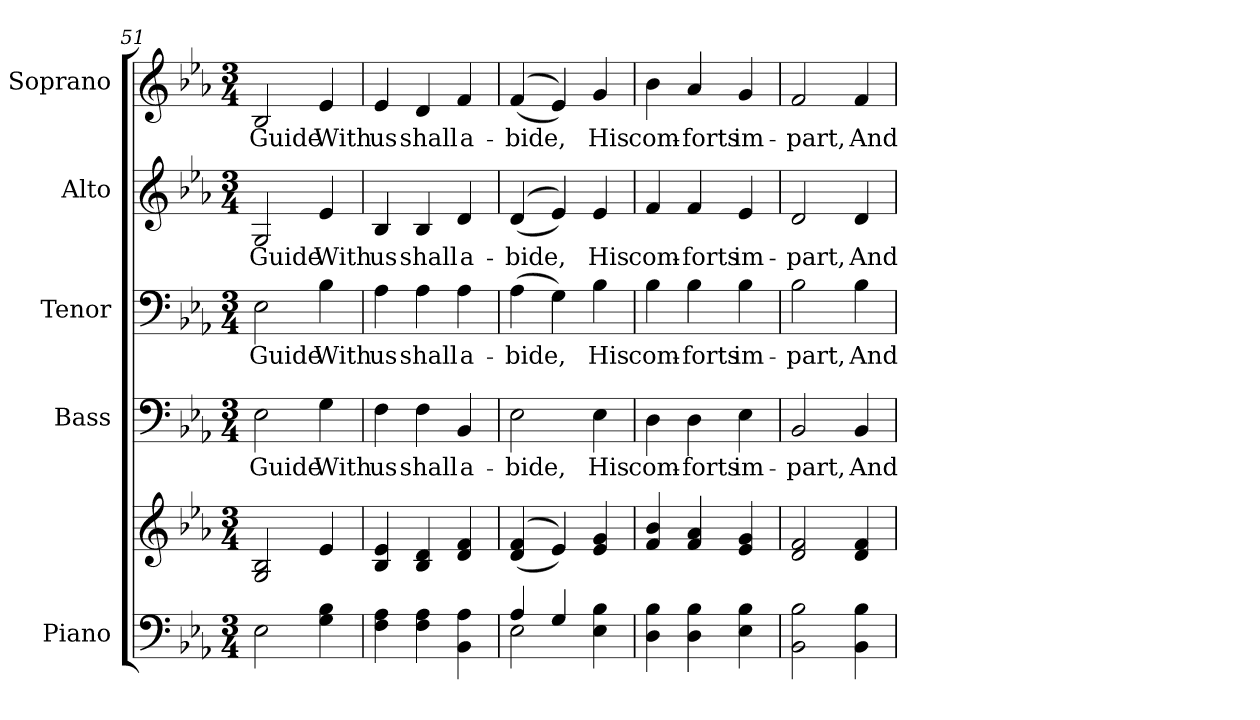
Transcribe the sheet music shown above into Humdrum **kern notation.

**kern	**kern	**kern	**text	**kern	**text	**kern	**text	**kern	**text
*part5	*part5	*part4	*part4	*part3	*part3	*part2	*part2	*part1	*part1
*staff6	*staff5	*staff4	*staff4	*staff3	*staff3	*staff2	*staff2	*staff1	*staff1
*I"Piano	*	*I"Bass	*	*I"Tenor	*	*I"Alto	*	*I"Soprano	*
*I'Pno.	*	*I'B.	*	*I'T.	*	*I'A.	*	*I'S.	*
!!LO:PB:g=z
*clefF4	*clefG2	*clefF4	*	*clefF4	*	*clefG2	*	*clefG2	*
*k[b-e-a-]	*k[b-e-a-]	*k[b-e-a-]	*	*k[b-e-a-]	*	*k[b-e-a-]	*	*k[b-e-a-]	*
*E-:	*E-:	*E-:	*	*E-:	*	*E-:	*	*E-:	*
*M3/4	*M3/4	*M3/4	*	*M3/4	*	*M3/4	*	*M3/4	*
=51	=51	=51	=51	=51	=51	=51	=51	=51	=51
!	!	!	!LO:LY:b:color=#000000	!	!	!	!	!	!
!	!	!	!	!	!LO:LY:b:color=#000000	!	!	!	!
!	!	!	!	!	!	!	!LO:LY:b:color=#000000	!	!
!	!	!	!	!	!	!	!	!	!LO:LY:b:color=#000000
2E-i\	2Gi/ 2B-i	2E-i\	Guide	2E-i\	Guide	2Gi/	Guide	2B-i/	Guide
!	!	!	!LO:LY:b:color=#000000	!	!	!	!	!	!
!	!	!	!	!	!LO:LY:b:color=#000000	!	!	!	!
!	!	!	!	!	!	!	!LO:LY:b:color=#000000	!	!
!	!	!	!	!	!	!	!	!	!LO:LY:b:color=#000000
4Gi\ 4B-i	4e-i/	4Gi\	With	4B-i\	With	4e-i/	With	4e-i/	With
=52	=52	=52	=52	=52	=52	=52	=52	=52	=52
!	!	!	!LO:LY:b:color=#000000	!	!	!	!	!	!
!	!	!	!	!	!LO:LY:b:color=#000000	!	!	!	!
!	!	!	!	!	!	!	!LO:LY:b:color=#000000	!	!
!	!	!	!	!	!	!	!	!	!LO:LY:b:color=#000000
4Fi\ 4A-i	4B-i/ 4e-i	4Fi\	us	4A-i\	us	4B-i/	us	4e-i/	us
!	!	!	!LO:LY:b:color=#000000	!	!	!	!	!	!
!	!	!	!	!	!LO:LY:b:color=#000000	!	!	!	!
!	!	!	!	!	!	!	!LO:LY:b:color=#000000	!	!
!	!	!	!	!	!	!	!	!	!LO:LY:b:color=#000000
4Fi\ 4A-i	4B-i/ 4di	4Fi\	shall	4A-i\	shall	4B-i/	shall	4di/	shall
!	!	!	!LO:LY:b:color=#000000	!	!	!	!	!	!
!	!	!	!	!	!LO:LY:b:color=#000000	!	!	!	!
!	!	!	!	!	!	!	!LO:LY:b:color=#000000	!	!
!	!	!	!	!	!	!	!	!	!LO:LY:b:color=#000000
4BB-i\ 4A-i	4di/ 4fi	4BB-i/	a-	4A-i\	a-	4di/	a-	4fi/	a-
=53	=53	=53	=53	=53	=53	=53	=53	=53	=53
*^	*	*	*	*	*	*	*	*	*
!	!	!	!	!LO:LY:b:color=#000000	!	!	!	!	!	!
!	!	!	!	!	!	!LO:LY:b:color=#000000	!	!	!	!
!	!	!	!	!	!	!	!	!LO:LY:b:color=#000000	!	!
!	!	!	!	!	!	!	!	!	!	!LO:LY:b:color=#000000
4A-i/	2E-i\	((4di/ 4fi	2E-i\	-bide,	(4A-i\	-bide,	((4di/	-bide,	((4fi/	-bide,
4Gi/	.	4e-i/))	.	.	4Gi\)	.	4e-i/))	.	4e-i/))	.
!	!	!	!	!LO:LY:b:color=#000000	!	!	!	!	!	!
!	!	!	!	!	!	!LO:LY:b:color=#000000	!	!	!	!
!	!	!	!	!	!	!	!	!LO:LY:b:color=#000000	!	!
!	!	!	!	!	!	!	!	!	!	!LO:LY:b:color=#000000
4E-i\ 4B-i	4ryy	4e-i/ 4gi	4E-i\	His	4B-i\	His	4e-i/	His	4gi/	His
*v	*v	*	*	*	*	*	*	*	*	*
!!LO:PB:g=z
=54	=54	=54	=54	=54	=54	=54	=54	=54	=54
*^	*	*	*	*	*	*	*	*	*
!	!	!	!	!LO:LY:b:color=#000000	!	!	!	!	!	!
*v	*v	*	*	*	*	*	*	*	*	*
*^	*	*	*	*	*	*	*	*	*
!	!	!	!	!	!	!LO:LY:b:color=#000000	!	!	!	!
*v	*v	*	*	*	*	*	*	*	*	*
*^	*	*	*	*	*	*	*	*	*
!	!	!	!	!	!	!	!	!LO:LY:b:color=#000000	!	!
*v	*v	*	*	*	*	*	*	*	*	*
*^	*	*	*	*	*	*	*	*	*
!	!	!	!	!	!	!	!	!	!	!LO:LY:b:color=#000000
*v	*v	*	*	*	*	*	*	*	*	*
4Di\ 4B-i	4fi/ 4b-i	4Di\	com-	4B-i\	com-	4fi/	com-	4b-i\	com-
!	!	!	!LO:LY:b:color=#000000	!	!	!	!	!	!
!	!	!	!	!	!LO:LY:b:color=#000000	!	!	!	!
!	!	!	!	!	!	!	!LO:LY:b:color=#000000	!	!
!	!	!	!	!	!	!	!	!	!LO:LY:b:color=#000000
4Di\ 4B-i	4fi/ 4a-i	4Di\	-forts	4B-i\	-forts	4fi/	-forts	4a-i/	-forts
!	!	!	!LO:LY:b:color=#000000	!	!	!	!	!	!
!	!	!	!	!	!LO:LY:b:color=#000000	!	!	!	!
!	!	!	!	!	!	!	!LO:LY:b:color=#000000	!	!
!	!	!	!	!	!	!	!	!	!LO:LY:b:color=#000000
4E-i\ 4B-i	4e-i/ 4gi	4E-i\	im-	4B-i\	im-	4e-i/	im-	4gi/	im-
=55	=55	=55	=55	=55	=55	=55	=55	=55	=55
!	!	!	!LO:LY:b:color=#000000	!	!	!	!	!	!
!	!	!	!	!	!LO:LY:b:color=#000000	!	!	!	!
!	!	!	!	!	!	!	!LO:LY:b:color=#000000	!	!
!	!	!	!	!	!	!	!	!	!LO:LY:b:color=#000000
2BB-i\ 2B-i	2di/ 2fi	2BB-i/	-part,	2B-i\	-part,	2di/	-part,	2fi/	-part,
!	!	!	!LO:LY:b:color=#000000	!	!	!	!	!	!
!	!	!	!	!	!LO:LY:b:color=#000000	!	!	!	!
!	!	!	!	!	!	!	!LO:LY:b:color=#000000	!	!
!	!	!	!	!	!	!	!	!	!LO:LY:b:color=#000000
4BB-i\ 4B-i	4di/ 4fi	4BB-i/	And	4B-i\	And	4di/	And	4fi/	And
=	=	=	=	=	=	=	=	=	=
*-	*-	*-	*-	*-	*-	*-	*-	*-	*-
